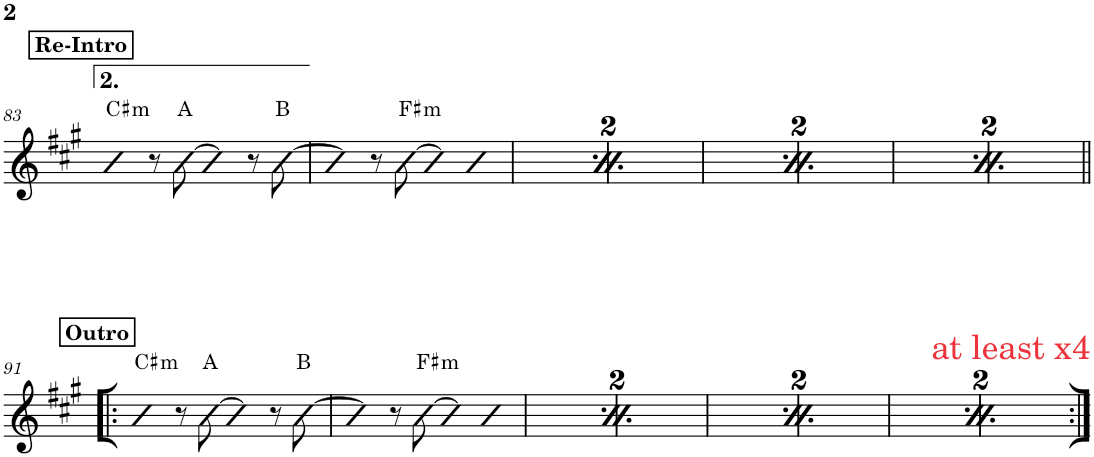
**kern	**harte
*part1	*part1
*staff1	*
*I"Piano	*
*I'Pno.	*
!!LO:PB:g=z
*clefG2	*
*k[f#c#g#]	*
*M4/4	*
!!LO:REH:place=s1:a:B:cj:t=Re-Intro
=83	=83
!	!LO:H:kt=m
4b	C#:min
8r	.
[8b\	A:maj
4b]	.
8r	.
[8b\	B:maj
=84	=84
4b]	.
8r	.
!	!LO:H:kt=m
[8b\	F#:min
4b]	.
4b	.
!!LO:REH:place=s1:a:B:cj:t=Re-Intro
=85	=85
!	!LO:H:kt=m
4b	C#:min
8r	.
[8b\	A:maj
4b]	.
8r	.
[8b\	B:maj
=86	=86
4b]	.
8r	.
!	!LO:H:kt=m
[8b\	F#:min
4b]	.
4b	.
!!LO:REH:place=s1:a:B:cj:t=Re-Intro
=87	=87
!	!LO:H:kt=m
4b	C#:min
8r	.
[8b\	A:maj
4b]	.
8r	.
[8b\	B:maj
=88	=88
4b]	.
8r	.
!	!LO:H:kt=m
[8b\	F#:min
4b]	.
4b	.
!!LO:REH:place=s1:a:B:cj:t=Re-Intro
=89	=89
!	!LO:H:kt=m
4b	C#:min
8r	.
[8b\	A:maj
4b]	.
8r	.
[8b\	B:maj
=90	=90
4b]	.
8r	.
!	!LO:H:kt=m
[8b\	F#:min
4b]	.
4b	.
!!LO:LB:g=z
!!LO:REH:place=s1:a:B:cj:t=Outro
=91!|:	=91!|:
!	!LO:H:kt=m
4b	C#:min
8r	.
[8b\	A:maj
4b]	.
8r	.
[8b\	B:maj
=92	=92
4b]	.
8r	.
!	!LO:H:kt=m
[8b\	F#:min
4b]	.
4b	.
!!LO:REH:place=s1:a:B:cj:t=Outro
=93	=93
!	!LO:H:kt=m
4b	C#:min
8r	.
[8b\	A:maj
4b]	.
8r	.
[8b\	B:maj
=94	=94
4b]	.
8r	.
!	!LO:H:kt=m
[8b\	F#:min
4b]	.
4b	.
!!LO:REH:place=s1:a:B:cj:t=Outro
=95	=95
!	!LO:H:kt=m
4b	C#:min
8r	.
[8b\	A:maj
4b]	.
8r	.
[8b\	B:maj
=96	=96
4b]	.
8r	.
!	!LO:H:kt=m
[8b\	F#:min
4b]	.
4b	.
!!LO:REH:place=s1:a:B:cj:t=Outro
=97	=97
!	!LO:H:kt=m
4b	C#:min
8r	.
[8b\	A:maj
4b]	.
8r	.
[8b\	B:maj
=98	=98
4b]	.
8r	.
!	!LO:H:kt=m
[8b\	F#:min
4b]	.
4b	.
=:|!	=:|!
*-	*-
